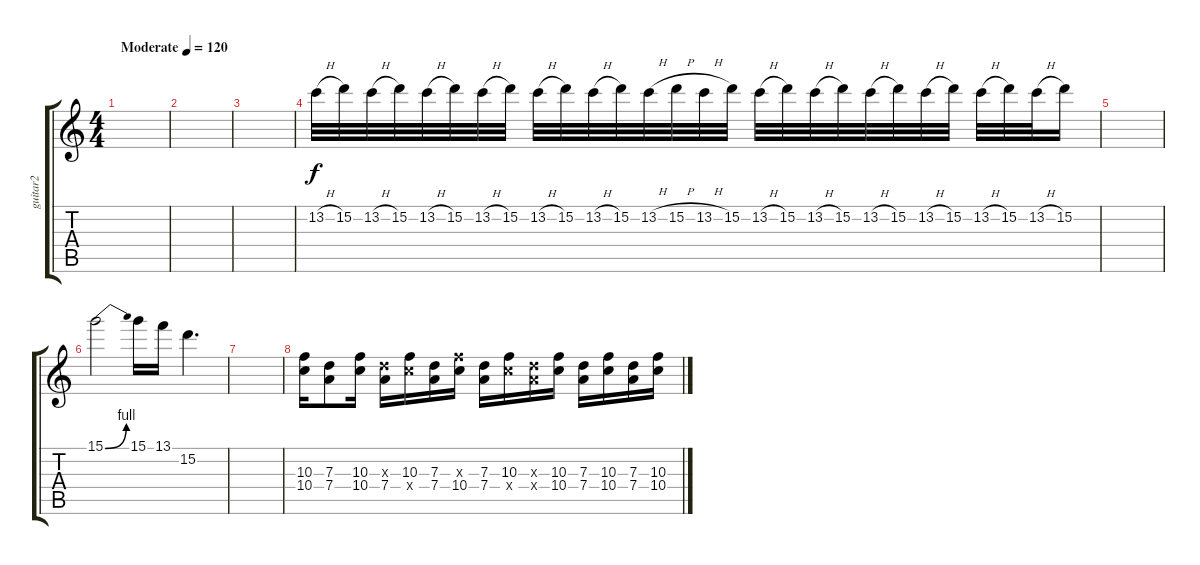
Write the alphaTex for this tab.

\track ("guitar2" "guitar2") {instrument distortionguitar}
\staff {score tabs}
\tuning (E4 B3 G3 D3 A2 E2) {hide}
\ts (4 4)
\tempo (120 "Moderate")
\clef g2
\ks c
|
|
|
13.2{h}.32 15.2.32 13.2{h}.32 15.2.32 13.2{h}.32 15.2.32 13.2{h}.32 15.2.32 13.2{h}.32 15.2.32 13.2{h}.32 15.2.32 13.2{h}.32 15.2{h}.32 13.2{h}.32 15.2.32 13.2{h}.32 15.2.32 13.2{h}.32 15.2.32 13.2{h}.32 15.2.32 13.2{h}.32 15.2.32 13.2{h}.32 15.2.32 13.2{h}.32 15.2.16 |
|
15.1{be (bend 0 0 60 4)}.2 15.1.16 13.1.16 15.2.4{d} |
|
(10.3 10.4).16 (7.3 7.4).8 (10.3 10.4).16 (7.3{x} 7.4).16 (10.3 10.4{x}).16 (7.3 7.4).16 (10.3{x} 10.4).16 (7.3 7.4).16 (10.3 10.4{x}).16 (7.3{x} 7.4{x}).16 (10.3 10.4).16 (7.3 7.4).16 (10.3 10.4).16 (7.3 7.4).16 (10.3 10.4).16
